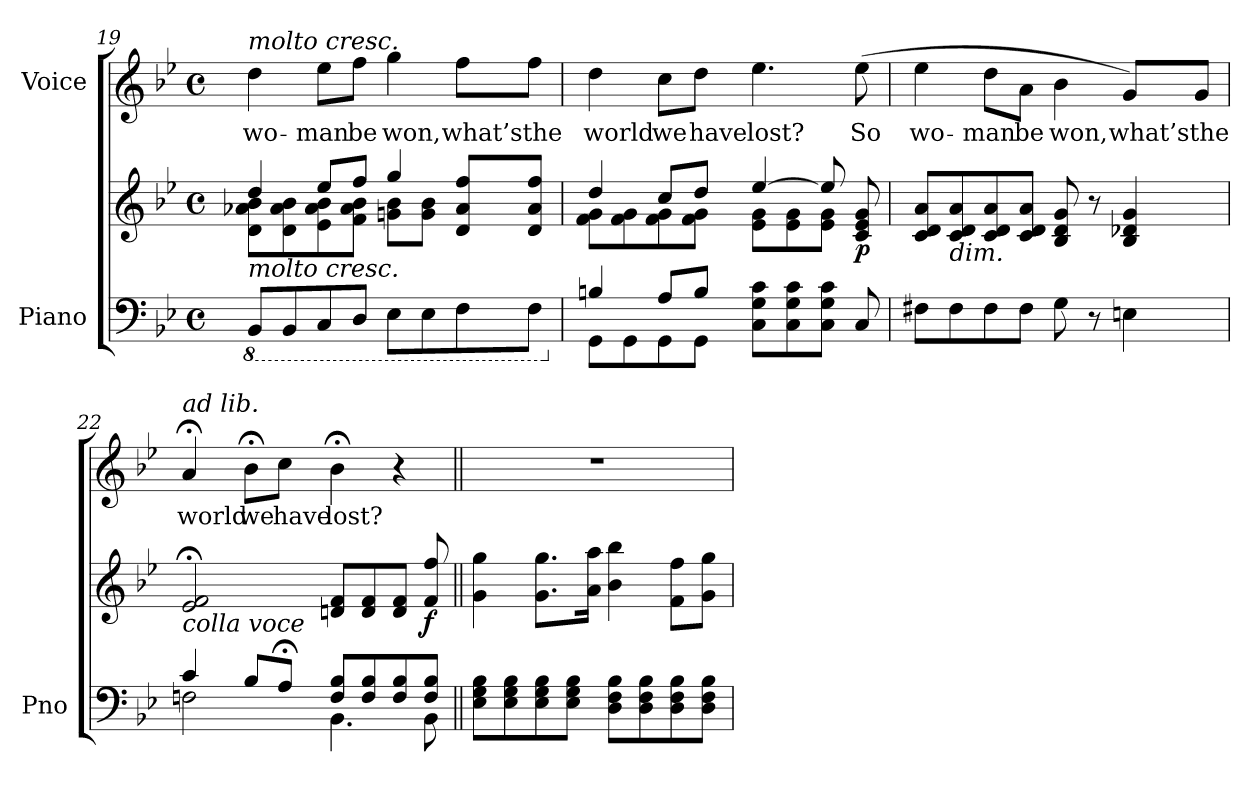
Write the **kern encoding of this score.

**kern	**kern	**dynam	**kern	**text
*part2	*part2	*part2	*part1	*part1
*staff3	*staff2	*staff2/3	*staff1	*staff1
*I"Piano	*	*	*I"Voice	*
*I'Pno	*	*	*	*
*clefF4	*clefG2	*	*clefG2	*
*k[b-e-]	*k[b-e-]	*	*k[b-e-]	*
*M4/4	*M4/4	*	*M4/4	*
*met(c)	*met(c)	*	*met(c)	*
*8ba	*	*	*	*
=19	=19	=19	=19	=19
*	*^	*	*	*
!	!	!	!	!LO:TX:a:i:t=molto cresc.	!
!	!LO:TX:b:i:t=molto cresc.	!	!	!	!
!	!	!	!	!	!LO:LY:b
8BBB-/L	4dd/	8d\ 8a-X\ 8b-\L	.	4dd\	wo-
8BBB-/	.	8d\ 8a-\ 8b-\	.	.	.
!	!	!	!	!	!LO:LY:b
8CC/	8ee-/L	8e-\ 8a-\ 8b-\	.	8ee-\L	-man
!	!	!	!	!	!LO:LY:b
8DD/J	8ff/J	8f\ 8a-\ 8b-\J	.	8ff\J	be
!	!	!	!	!	!LO:LY:b
8EE-\L	4gg/	8gn\ 8b-\L	.	4gg\	won,
8EE-\	.	8g\ 8b-\J	.	.	.
!	!	!	!	!	!LO:LY:b
8FF\	8d/ 8a-/ 8ff/L	4ryy	.	8ff\L	what’s
!	!	!	!	!	!LO:LY:b
8FF\J	8d/ 8a-/ 8ff/J	.	.	8ff\J	the
!!LO:LB:g=z
=20	=20	=20	=20	=20	=20
*X8ba	*	*	*	*	*
*^	*	*	*	*	*
!	!	!	!	!	!	!LO:LY:b
4Bn/	8GG\L	4dd/	8f\ 8g\L	.	4dd\	world
.	8GG\	.	8f\ 8g\	.	.	.
!	!	!	!	!	!	!LO:LY:b
8A/L	8GG\	8cc/L	8f\ 8g\	.	8cc\L	we
!	!	!	!	!	!	!LO:LY:b
8B/J	8GG\J	8dd/J	8f\ 8g\J	.	8dd\J	have
!	!	!	!	!	!	!LO:LY:b
8C\ 8G\ 8c\L	2ryy	[4ee-/	8e-\ 8g\L	.	4.ee-\	lost?
8C\ 8G\ 8c\	.	.	8e-\ 8g\	.	.	.
8C\ 8G\ 8c\J	.	8ee-/]	8e-\ 8g\J	.	.	.
!	!	!	!	!LO:DY:b	!	!LO:LY:b
8C/	.	8c/ 8e-/ 8g/	8ryy	p	(>8ee-\	So
*v	*v	*	*	*	*	*
=21	=21	=21	=21	=21	=21
!	!	!	!	!	!LO:LY:b
*	*v	*v	*	*	*
8F#X\L	8c/ 8d/ 8a/L	.	4ee-\	wo-
!	!LO:TX:b:i:t=dim.	!	!	!
8F#\	8c/ 8d/ 8a/	.	.	.
!	!	!	!	!LO:LY:b
8F#\	8c/ 8d/ 8a/	.	8dd\L	-man
!	!	!	!	!LO:LY:b
8F#\J	8c/ 8d/ 8a/J	.	8a\J	be
!	!	!	!	!LO:LY:b
8G\	8B-/ 8d/ 8g/	.	4b-\	won,
8r	8r	.	.	.
!	!	!	!	!LO:LY:b
4En\	4B-/ 4d-X/ 4g/	.	8g/L)	what’s
!	!	!	!	!LO:LY:b
.	.	.	8g/J	the
=22	=22	=22	=22	=22
*^	*	*	*	*
!	!	!	!	!LO:TX:a:i:t=ad lib.	!
!	!	!LO:TX:b:i:t=colla voce	!	!	!
!	!	!	!	!	!LO:LY:b
4c/	2Fn\	2e-/;< 2f/;<	.	4a;</	world
!	!	!	!	!	!LO:LY:b
8B-/L	.	.	.	8b-;<\L	we
!	!	!	!	!	!LO:LY:b
8A;</J	.	.	.	8cc\J	have
!	!	!	!	!	!LO:LY:b
8F/ 8B-/L	4.BB-\	8dn/ 8f/L	.	4b-;<\	lost?
8F/ 8B-/	.	8d/ 8f/	.	.	.
8F/ 8B-/	.	8d/ 8f/J	.	4r	.
!	!	!	!LO:DY:b	!	!
8F/ 8B-/J	8BB-\	8f/ 8ff/	f	.	.
*v	*v	*	*	*	*
!!LO:LB:g=z
=23||	=23||	=23||	=23||	=23||
8E-\ 8G\ 8B-\L	4g\ 4gg\	.	1r	.
8E-\ 8G\ 8B-\	.	.	.	.
8E-\ 8G\ 8B-\	8.g\ 8.gg\L	.	.	.
8E-\ 8G\ 8B-\J	.	.	.	.
.	16a\ 16aa\Jk	.	.	.
8D\ 8F\ 8B-\L	4b-\ 4bb-\	.	.	.
8D\ 8F\ 8B-\	.	.	.	.
8D\ 8F\ 8B-\	8f\ 8ff\L	.	.	.
8D\ 8F\ 8B-\J	8g\ 8gg\J	.	.	.
=	=	=	=	=
*-	*-	*-	*-	*-
